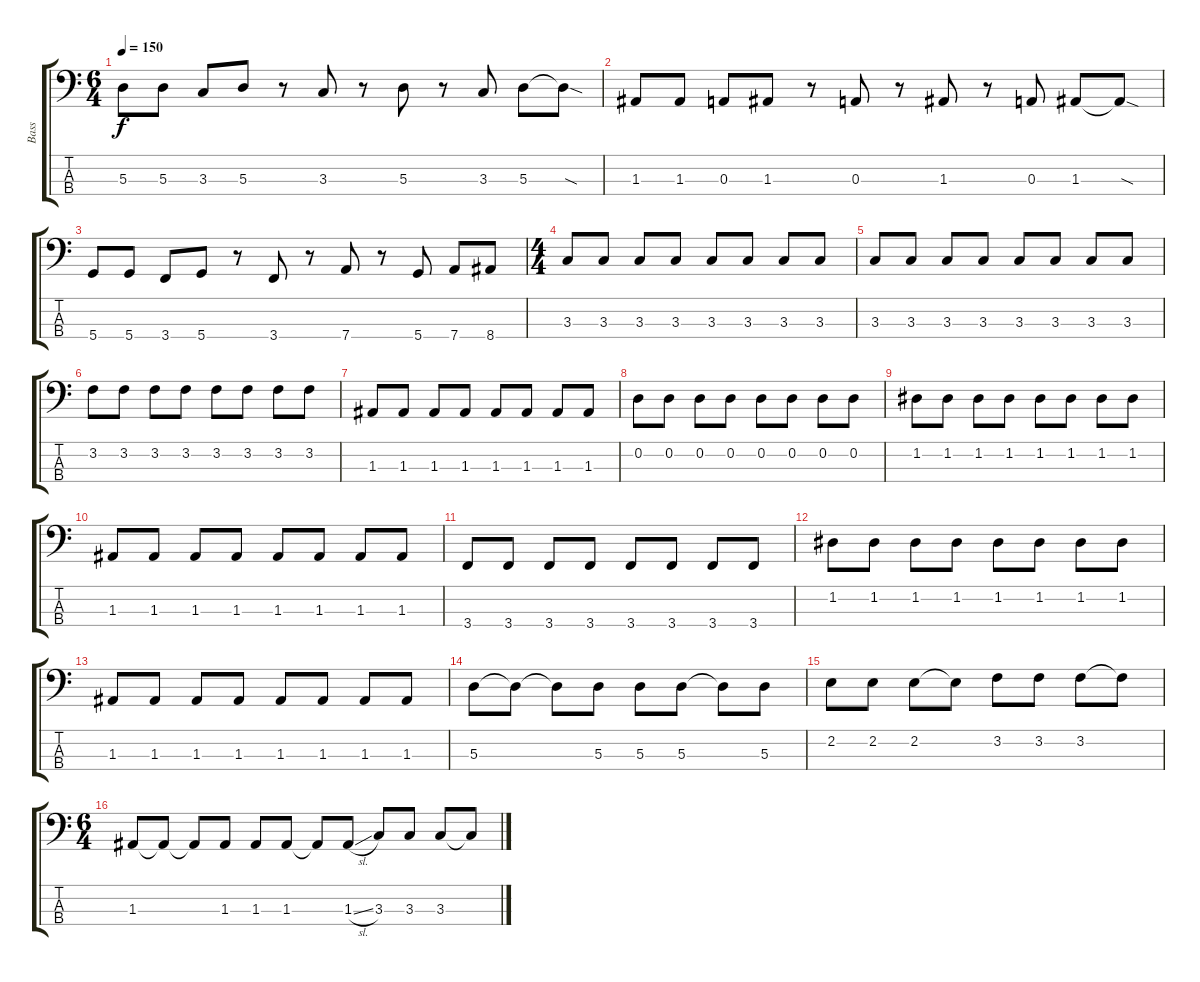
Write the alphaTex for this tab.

\track ("Bass" "Bass") {instrument electricbassfinger}
\staff {score tabs}
\tuning (G2 D2 A1 D1) {hide}
\ts (6 4)
\tempo 150
\clef f4
\ks c
5.3.8{dy f instrument electricbassfinger} 5.3.8 3.3.8 5.3.8 r.8 3.3.8 r.8 5.3.8 r.8 3.3.8 5.3.8 5.3{sod t}.8 |
1.3.8 1.3.8 0.3.8 1.3.8 r.8 0.3.8 r.8 1.3.8 r.8 0.3.8 1.3.8 1.3{sod t}.8 |
5.4.8 5.4.8 3.4.8 5.4.8 r.8 3.4.8 r.8 7.4.8 r.8 5.4.8 7.4.8 8.4.8 |
\ts (4 4)
3.3.8{instrument electricbassfinger} 3.3.8 3.3.8 3.3.8 3.3.8 3.3.8 3.3.8 3.3.8 |
3.3.8 3.3.8 3.3.8 3.3.8 3.3.8 3.3.8 3.3.8 3.3.8 |
3.2.8 3.2.8 3.2.8 3.2.8 3.2.8 3.2.8 3.2.8 3.2.8 |
1.3.8 1.3.8 1.3.8 1.3.8 1.3.8 1.3.8 1.3.8 1.3.8 |
0.2.8 0.2.8 0.2.8 0.2.8 0.2.8 0.2.8 0.2.8 0.2.8 |
1.2.8 1.2.8 1.2.8 1.2.8 1.2.8 1.2.8 1.2.8 1.2.8 |
1.3.8 1.3.8 1.3.8 1.3.8 1.3.8 1.3.8 1.3.8 1.3.8 |
3.4.8 3.4.8 3.4.8 3.4.8 3.4.8 3.4.8 3.4.8 3.4.8 |
1.2.8 1.2.8 1.2.8 1.2.8 1.2.8 1.2.8 1.2.8 1.2.8 |
1.3.8 1.3.8 1.3.8 1.3.8 1.3.8 1.3.8 1.3.8 1.3.8 |
5.3.8 5.3{t}.8 5.3{t}.8 5.3.8 5.3.8 5.3.8 5.3{t}.8 5.3.8 |
2.2.8 2.2.8 2.2.8 2.2{t}.8 3.2.8 3.2.8 3.2.8 3.2{t}.8 |
\ts (6 4)
1.3.8 1.3{t}.8 1.3{t}.8 1.3.8 1.3.8 1.3.8 1.3{t}.8 1.3{sl}.8 3.3.8 3.3.8 3.3.8 3.3{t}.8
